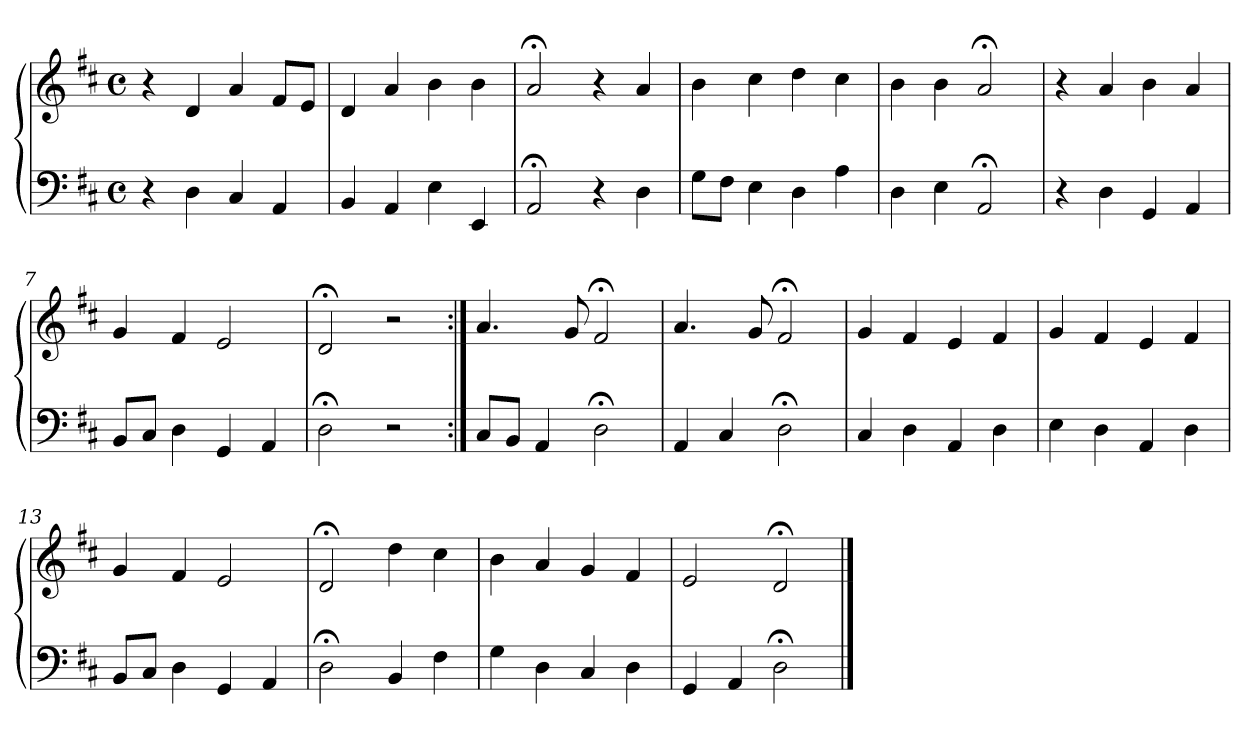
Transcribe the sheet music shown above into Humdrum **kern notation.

**kern	**kern
*part1	*part1
*staff2	*staff1
*clefF4	*clefG2
*k[f#c#]	*k[f#c#]
*M4/4	*M4/4
*met(c)	*met(c)
=1	=1
4r	4r
4D	4d
4C#	4a
4AA	8f#L
.	8eJ
=2	=2
4BB	4d
4AA	4a
4E	4b
4EE	4b
=3	=3
2AA;<	2a;<
4r	4r
4D	4a
=4	=4
8GL	4b
8F#J	.
4E	4cc#
4D	4dd
4A	4cc#
=5	=5
4D	4b
4E	4b
2AA;<	2a;<
=6	=6
4r	4r
4D	4a
4GG	4b
4AA	4a
=7	=7
8BBL	4g
8C#J	.
4D	4f#
4GG	2e
4AA	.
!!LO:LB:g=z
=8	=8
2D;<	2d;<
2r	2r
=9:|!	=9:|!
8C#L	4.a
8BBJ	.
4AA	.
.	8g
2D;<	2f#;<
=10	=10
4AA	4.a
4C#	.
.	8g
2D;<	2f#;<
=11	=11
4C#	4g
4D	4f#
4AA	4e
4D	4f#
=12	=12
4E	4g
4D	4f#
4AA	4e
4D	4f#
=13	=13
8BBL	4g
8C#J	.
4D	4f#
4GG	2e
4AA	.
=14	=14
2D;<	2d;<
4BB	4dd
4F#	4cc#
=15	=15
4G	4b
4D	4a
4C#	4g
4D	4f#
!!LO:LB:g=z
=16	=16
4GG	2e
4AA	.
2D;<	2d;<
==	==
*-	*-
